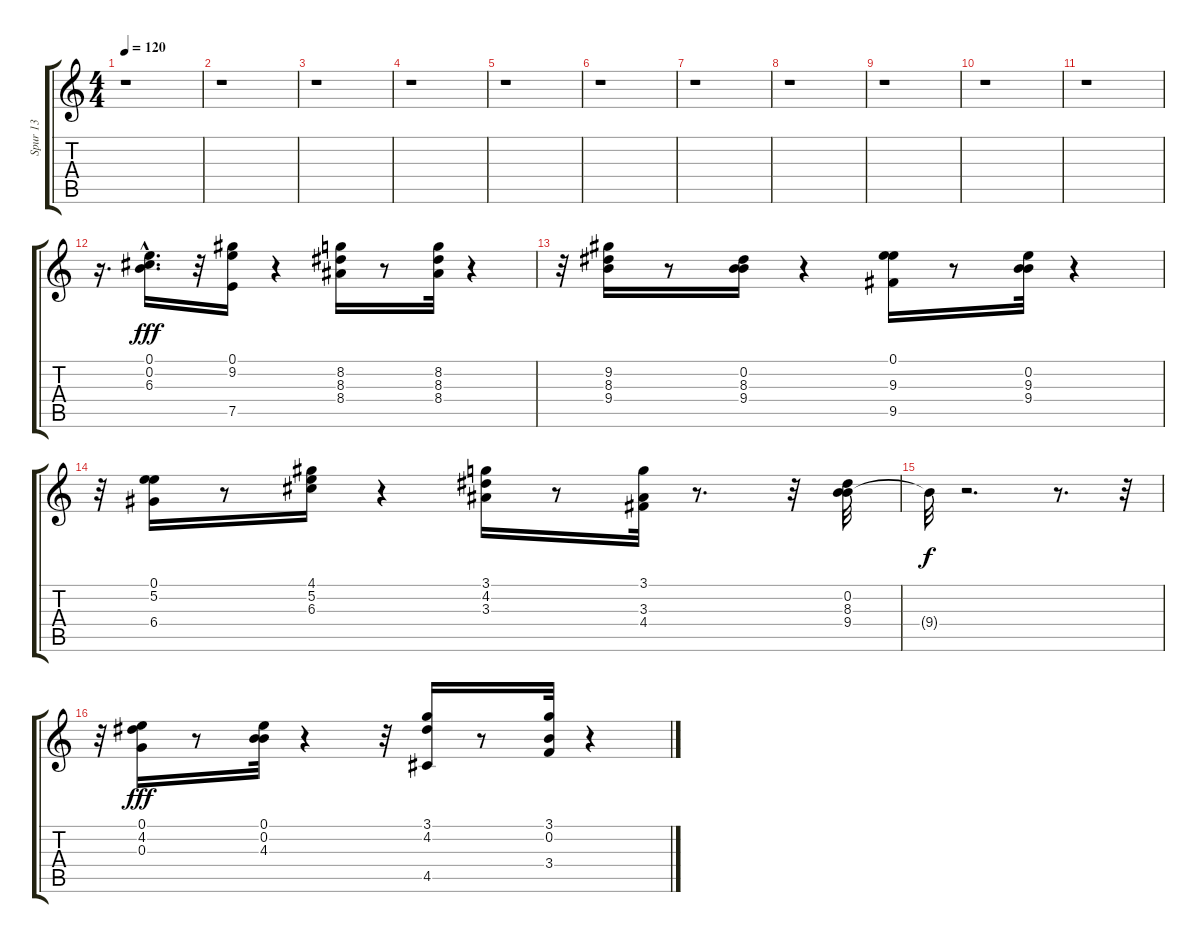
\track ("Spur 13" "Spur 13") {instrument acousticguitarnylon}
\staff {score tabs}
\tuning (E4 B3 G3 D3 A2 E2) {hide}
\ts (4 4)
\tempo 120
\clef g2
\ks c
r.1{dy fff} |
r.1 |
r.1 |
r.1 |
r.1 |
r.1 |
r.1 |
r.1 |
r.1 |
r.1 |
r.1 |
r.16{d} (0.1{hac} 0.2 6.3{hac}).16{d} r.32 (0.1 9.2 7.5).16 r.4 (8.2 8.3 8.4).16 r.8 (8.2 8.3 8.4).32 r.4 |
r.32 (9.2 8.3 9.4).16 r.8 (0.2 8.3 9.4).16 r.4 (0.1 9.3 9.5).16 r.8 (0.2 9.3 9.4).32 r.4 |
r.32 (0.1 5.2 6.4).16 r.8 (4.1 5.2 6.3).16 r.4 (3.1 4.2 3.3).16 r.8 (3.1 3.3 4.4).32 r.8{d} r.32 (0.2 8.3 9.4).32 |
9.4{t}.32{dy f} r.2{d} r.8{d} r.32 |
r.32 (0.1 4.2 0.3).16{dy fff} r.8 (0.1 0.2 4.3).32 r.4 r.32 (3.1 4.2 4.5).16 r.8 (3.1 0.2 3.4).32 r.4
